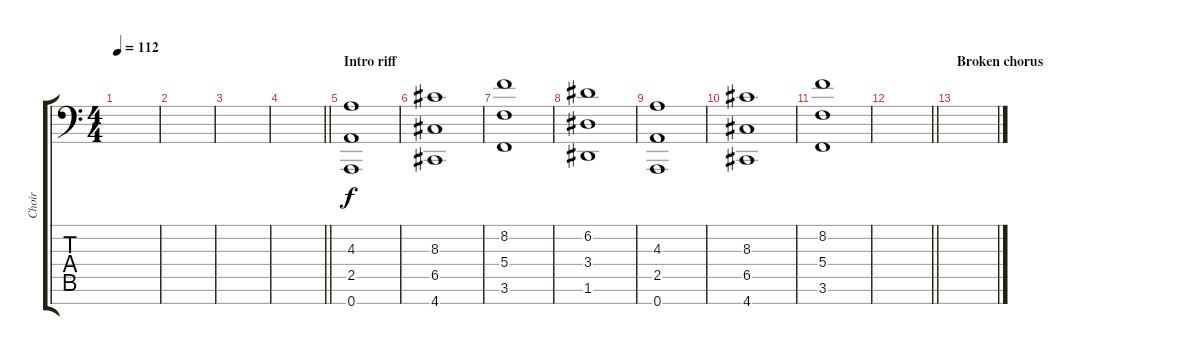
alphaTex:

\track ("Choir" "Choir") {instrument pad4choir}
\staff {score tabs}
\tuning (D4 A3 F3 C3 G2 D2 A1) {hide}
\ts (4 4)
\tempo 112
\clef f4
\ks c
|
|
|
\barLineRight lightlight
|
\section ("" "Intro riff")
(4.3 2.5 0.7).1{volume 10} |
(8.3 6.5 4.7).1 |
(8.2 5.4 3.6).1 |
(6.2 3.4 1.6).1 |
(4.3 2.5 0.7).1 |
(8.3 6.5 4.7).1 |
(8.2 5.4 3.6).1 |
\barLineRight lightlight
|
\section ("" "Broken chorus")
